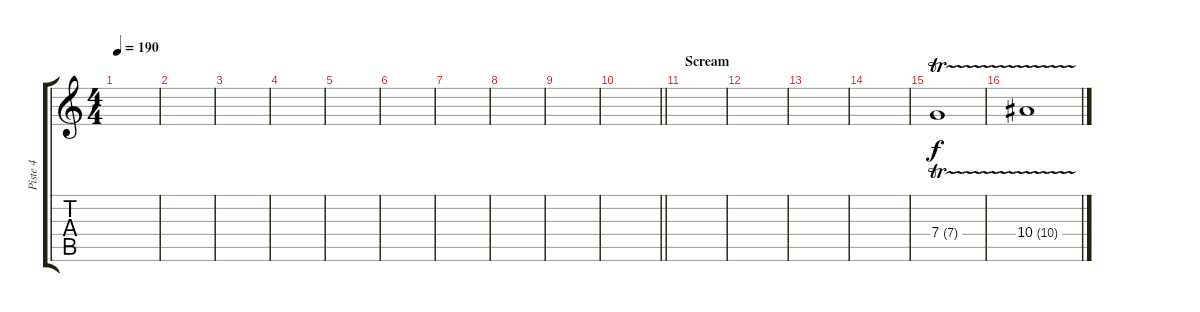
\track ("Piste 4" "Piste 4") {instrument distortionguitar}
\staff {score tabs}
\tuning (D4 A3 F3 C3 G2 C2) {hide}
\ts (4 4)
\tempo 190
\clef g2
\ks c
|
|
|
|
|
|
|
|
|
\barLineRight lightlight
|
\section ("" "Scream")
|
|
|
|
7.4{tr (7 16)}.1 |
10.4{tr (10 16)}.1
